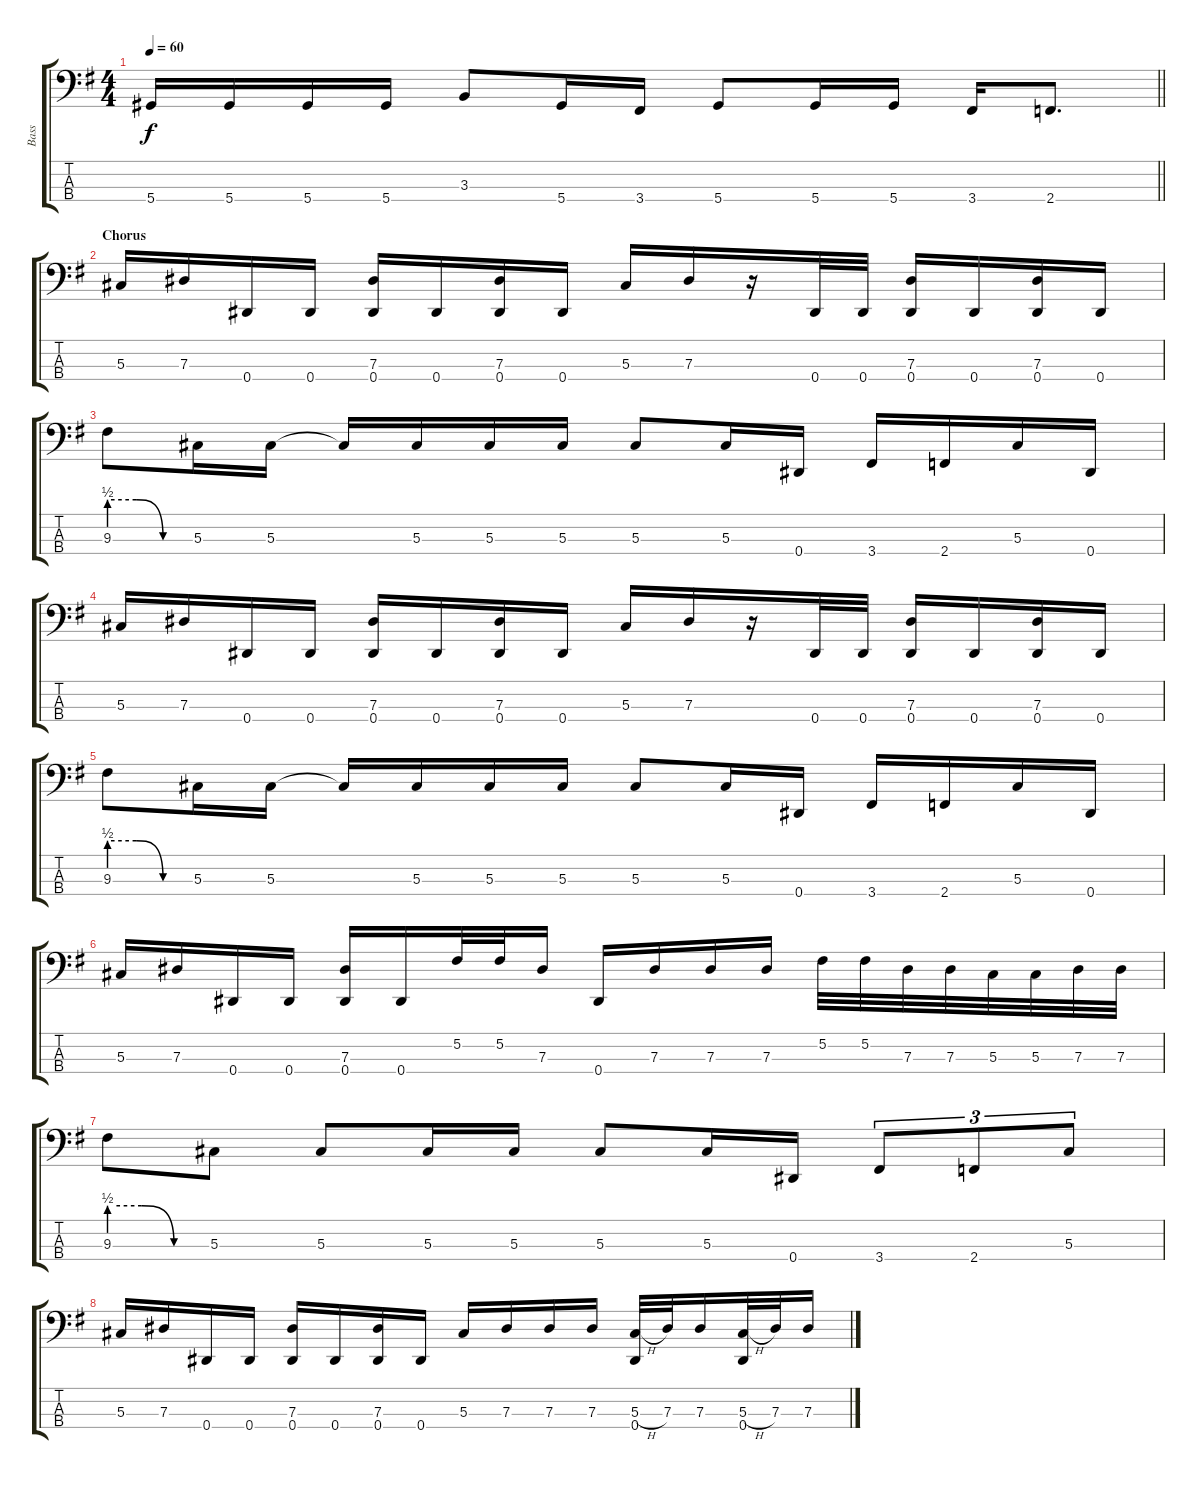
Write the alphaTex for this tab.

\track ("Bass" "Bass") {instrument electricbasspick}
\staff {score tabs}
\tuning (Gb2 Db2 Ab1 Eb1) {hide}
\ts (4 4)
\tempo 60
\clef f4
\barLineRight lightlight
\ks g
5.4.16{dy f} 5.4.16 5.4.16 5.4.16 3.3.8 5.4.16 3.4.16 5.4.8 5.4.16 5.4.16 3.4.16 2.4.8{d} |
\section ("" "Chorus")
5.3.16 7.3.16 0.4.16 0.4.16 (7.3 0.4).16 0.4.16 (7.3 0.4).16 0.4.16 5.3.16 7.3.16 r.16 0.4.32 0.4.32 (7.3 0.4).16 0.4.16 (7.3 0.4).16 0.4.16 |
9.3{be (custom 0 2 20 2 40 0 60 0)}.8 5.3.16 5.3.16 5.3{t}.16 5.3.16 5.3.16 5.3.16 5.3.8 5.3.16 0.4.16 3.4.16 2.4.16 5.3.16 0.4.16 |
5.3.16 7.3.16 0.4.16 0.4.16 (7.3 0.4).16 0.4.16 (7.3 0.4).16 0.4.16 5.3.16 7.3.16 r.16 0.4.32 0.4.32 (7.3 0.4).16 0.4.16 (7.3 0.4).16 0.4.16 |
9.3{be (custom 0 2 20 2 40 0 60 0)}.8 5.3.16 5.3.16 5.3{t}.16 5.3.16 5.3.16 5.3.16 5.3.8 5.3.16 0.4.16 3.4.16 2.4.16 5.3.16 0.4.16 |
5.3.16 7.3.16 0.4.16 0.4.16 (7.3 0.4).16 0.4.16 5.2.32 5.2.32 7.3.16 0.4.16 7.3.16 7.3.16 7.3.16 5.2.32 5.2.32 7.3.32 7.3.32 5.3.32 5.3.32 7.3.32 7.3.32 |
9.3{be (custom 0 2 20 2 40 0 60 0)}.8 5.3.8 5.3.8 5.3.16 5.3.16 5.3.8 5.3.16 0.4.16 3.4.8{tu (3 2)} 2.4.8{tu (3 2)} 5.3.8{tu (3 2)} |
5.3.16 7.3.16 0.4.16 0.4.16 (7.3 0.4).16 0.4.16 (7.3 0.4).16 0.4.16 5.3.16 7.3.16 7.3.16 7.3.16 (5.3{h} 0.4).32 7.3.32 7.3.16 (5.3{h} 0.4).32 7.3.32 7.3.16
